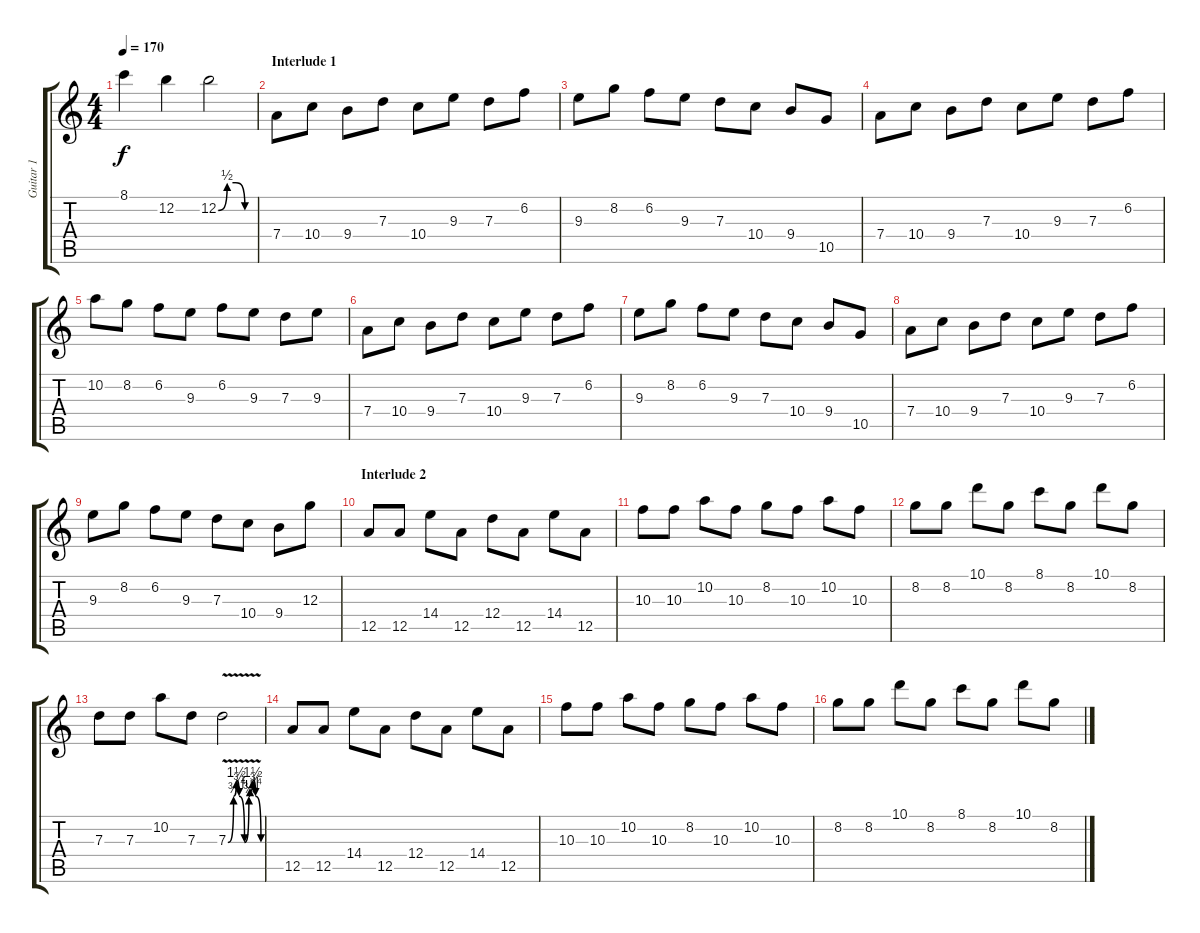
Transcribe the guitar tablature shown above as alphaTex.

\track ("Guitar 1" "Guitar 1") {instrument distortionguitar}
\staff {score tabs}
\tuning (E4 B3 G3 D3 A2 E2) {hide}
\ts (4 4)
\tempo 170
\clef g2
\ks c
8.1.4{dy f} 12.2.4 12.2{be (custom 0 0 15 2 30 2 45 0 60 0)}.2 |
\section ("" "Interlude 1")
7.4.8 10.4.8 9.4.8 7.3.8 10.4.8 9.3.8 7.3.8 6.2.8 |
9.3.8 8.2.8 6.2.8 9.3.8 7.3.8 10.4.8 9.4.8 10.5.8 |
7.4.8 10.4.8 9.4.8 7.3.8 10.4.8 9.3.8 7.3.8 6.2.8 |
10.2.8 8.2.8 6.2.8 9.3.8 6.2.8 9.3.8 7.3.8 9.3.8 |
7.4.8 10.4.8 9.4.8 7.3.8 10.4.8 9.3.8 7.3.8 6.2.8 |
9.3.8 8.2.8 6.2.8 9.3.8 7.3.8 10.4.8 9.4.8 10.5.8 |
7.4.8 10.4.8 9.4.8 7.3.8 10.4.8 9.3.8 7.3.8 6.2.8 |
9.3.8 8.2.8 6.2.8 9.3.8 7.3.8 10.4.8 9.4.8 12.3.8 |
\section ("" "Interlude 2")
12.5.8 12.5.8 14.4.8 12.5.8 12.4.8 12.5.8 14.4.8 12.5.8 |
10.3.8 10.3.8 10.2.8 10.3.8 8.2.8 10.3.8 10.2.8 10.3.8 |
8.2.8 8.2.8 10.1.8 8.2.8 8.1.8 8.2.8 10.1.8 8.2.8 |
7.3.8 7.3.8 10.2.8 7.3.8 7.3{be (custom 0 0 10 3 15 6 20 3 30 0 38 3 40 4 45 6 50 3 60 0) v}.2{instrument guitarharmonics} |
12.5.8{instrument distortionguitar} 12.5.8 14.4.8 12.5.8 12.4.8 12.5.8 14.4.8 12.5.8 |
10.3.8 10.3.8 10.2.8 10.3.8 8.2.8 10.3.8 10.2.8 10.3.8 |
8.2.8 8.2.8 10.1.8 8.2.8 8.1.8 8.2.8 10.1.8 8.2.8
